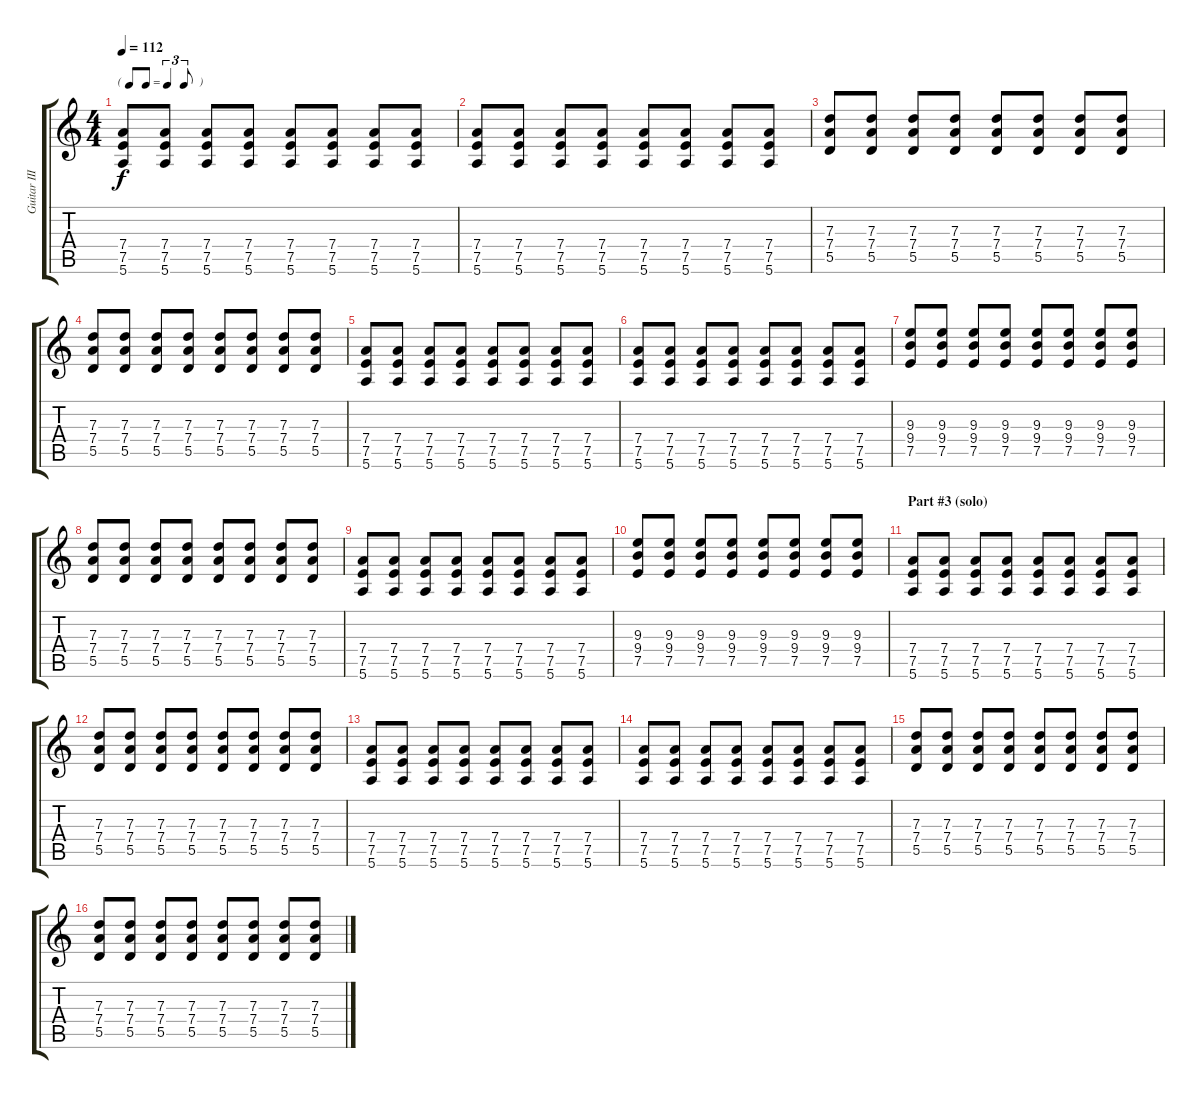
\track ("Guitar III" "Guitar III") {instrument electricguitarjazz}
\staff {score tabs}
\tuning (E4 B3 G3 D3 A2 E2) {hide}
\ts (4 4)
\tf triplet8th
\tempo 112
\clef g2
\ks c
(7.4 7.5 5.6).8{dy f} (7.4 7.5 5.6).8 (7.4 7.5 5.6).8 (7.4 7.5 5.6).8 (7.4 7.5 5.6).8 (7.4 7.5 5.6).8 (7.4 7.5 5.6).8 (7.4 7.5 5.6).8 |
(7.4 7.5 5.6).8 (7.4 7.5 5.6).8 (7.4 7.5 5.6).8 (7.4 7.5 5.6).8 (7.4 7.5 5.6).8 (7.4 7.5 5.6).8 (7.4 7.5 5.6).8 (7.4 7.5 5.6).8 |
(7.3 7.4 5.5).8 (7.3 7.4 5.5).8 (7.3 7.4 5.5).8 (7.3 7.4 5.5).8 (7.3 7.4 5.5).8 (7.3 7.4 5.5).8 (7.3 7.4 5.5).8 (7.3 7.4 5.5).8 |
(7.3 7.4 5.5).8 (7.3 7.4 5.5).8 (7.3 7.4 5.5).8 (7.3 7.4 5.5).8 (7.3 7.4 5.5).8 (7.3 7.4 5.5).8 (7.3 7.4 5.5).8 (7.3 7.4 5.5).8 |
(7.4 7.5 5.6).8 (7.4 7.5 5.6).8 (7.4 7.5 5.6).8 (7.4 7.5 5.6).8 (7.4 7.5 5.6).8 (7.4 7.5 5.6).8 (7.4 7.5 5.6).8 (7.4 7.5 5.6).8 |
(7.4 7.5 5.6).8 (7.4 7.5 5.6).8 (7.4 7.5 5.6).8 (7.4 7.5 5.6).8 (7.4 7.5 5.6).8 (7.4 7.5 5.6).8 (7.4 7.5 5.6).8 (7.4 7.5 5.6).8 |
(9.3 9.4 7.5).8 (9.3 9.4 7.5).8 (9.3 9.4 7.5).8 (9.3 9.4 7.5).8 (9.3 9.4 7.5).8 (9.3 9.4 7.5).8 (9.3 9.4 7.5).8 (9.3 9.4 7.5).8 |
(7.3 7.4 5.5).8 (7.3 7.4 5.5).8 (7.3 7.4 5.5).8 (7.3 7.4 5.5).8 (7.3 7.4 5.5).8 (7.3 7.4 5.5).8 (7.3 7.4 5.5).8 (7.3 7.4 5.5).8 |
(7.4 7.5 5.6).8 (7.4 7.5 5.6).8 (7.4 7.5 5.6).8 (7.4 7.5 5.6).8 (7.4 7.5 5.6).8 (7.4 7.5 5.6).8 (7.4 7.5 5.6).8 (7.4 7.5 5.6).8 |
(9.3 9.4 7.5).8 (9.3 9.4 7.5).8 (9.3 9.4 7.5).8 (9.3 9.4 7.5).8 (9.3 9.4 7.5).8 (9.3 9.4 7.5).8 (9.3 9.4 7.5).8 (9.3 9.4 7.5).8 |
\section ("" "Part #3 (solo)")
(7.4 7.5 5.6).8 (7.4 7.5 5.6).8 (7.4 7.5 5.6).8 (7.4 7.5 5.6).8 (7.4 7.5 5.6).8 (7.4 7.5 5.6).8 (7.4 7.5 5.6).8 (7.4 7.5 5.6).8 |
(7.3 7.4 5.5).8 (7.3 7.4 5.5).8 (7.3 7.4 5.5).8 (7.3 7.4 5.5).8 (7.3 7.4 5.5).8 (7.3 7.4 5.5).8 (7.3 7.4 5.5).8 (7.3 7.4 5.5).8 |
(7.4 7.5 5.6).8 (7.4 7.5 5.6).8 (7.4 7.5 5.6).8 (7.4 7.5 5.6).8 (7.4 7.5 5.6).8 (7.4 7.5 5.6).8 (7.4 7.5 5.6).8 (7.4 7.5 5.6).8 |
(7.4 7.5 5.6).8 (7.4 7.5 5.6).8 (7.4 7.5 5.6).8 (7.4 7.5 5.6).8 (7.4 7.5 5.6).8 (7.4 7.5 5.6).8 (7.4 7.5 5.6).8 (7.4 7.5 5.6).8 |
(7.3 7.4 5.5).8 (7.3 7.4 5.5).8 (7.3 7.4 5.5).8 (7.3 7.4 5.5).8 (7.3 7.4 5.5).8 (7.3 7.4 5.5).8 (7.3 7.4 5.5).8 (7.3 7.4 5.5).8 |
(7.3 7.4 5.5).8 (7.3 7.4 5.5).8 (7.3 7.4 5.5).8 (7.3 7.4 5.5).8 (7.3 7.4 5.5).8 (7.3 7.4 5.5).8 (7.3 7.4 5.5).8 (7.3 7.4 5.5).8
